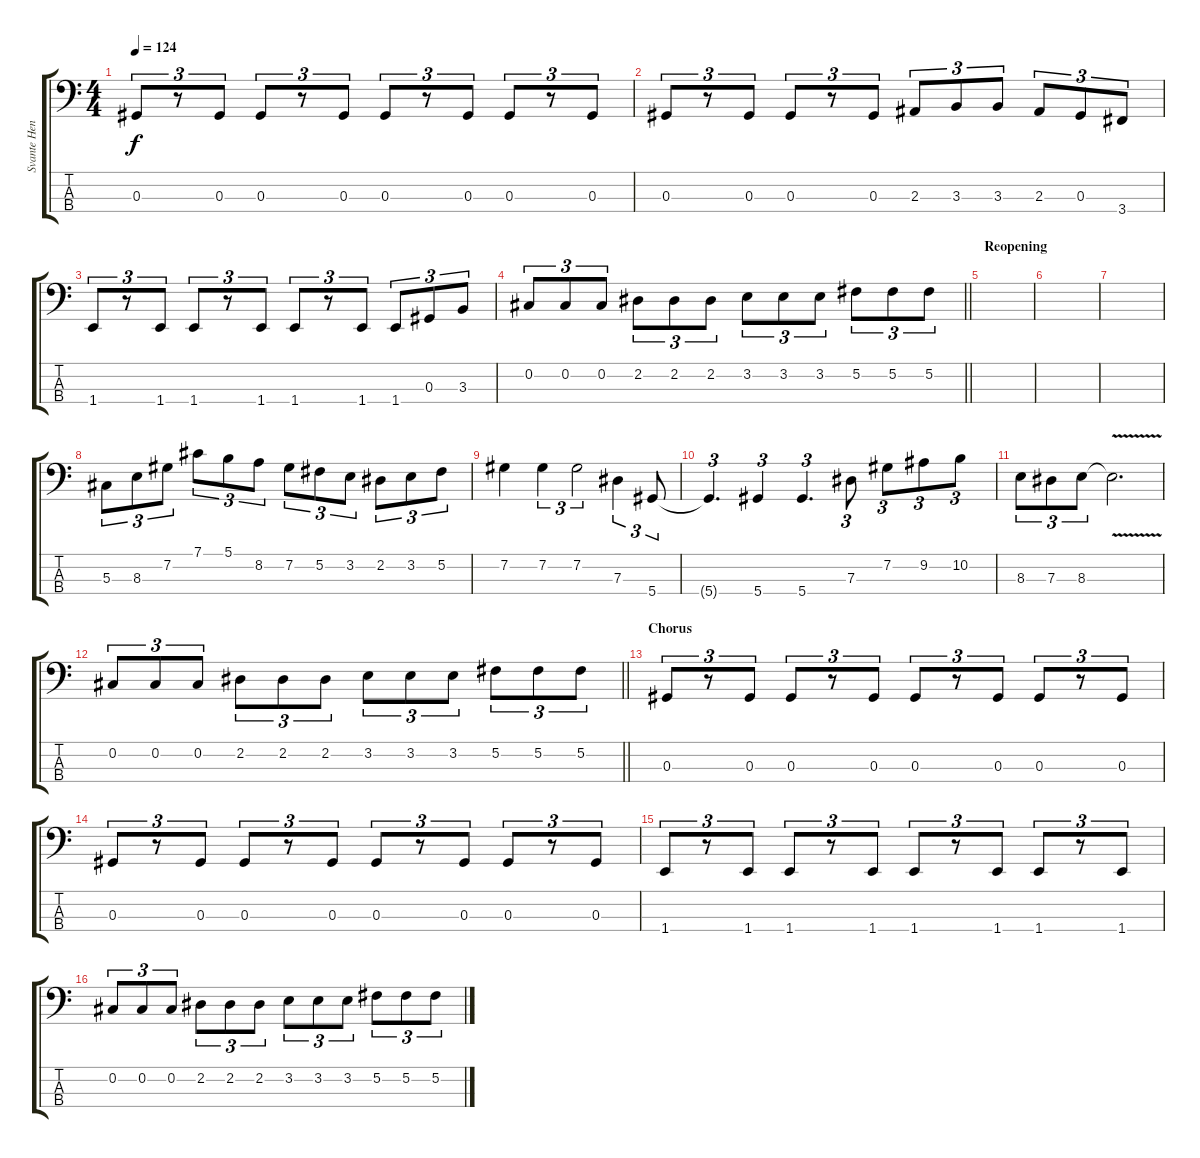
\track ("Svante Henrysson" "Svante Hen") {instrument electricbassfinger}
\staff {score tabs}
\tuning (Gb2 Db2 Ab1 Eb1) {hide}
\ts (4 4)
\tempo 124
\clef f4
\ks c
0.3.8{tu (3 2) dy f} r.8{tu (3 2)} 0.3.8{tu (3 2)} 0.3.8{tu (3 2)} r.8{tu (3 2)} 0.3.8{tu (3 2)} 0.3.8{tu (3 2)} r.8{tu (3 2)} 0.3.8{tu (3 2)} 0.3.8{tu (3 2)} r.8{tu (3 2)} 0.3.8{tu (3 2)} |
0.3.8{tu (3 2)} r.8{tu (3 2)} 0.3.8{tu (3 2)} 0.3.8{tu (3 2)} r.8{tu (3 2)} 0.3.8{tu (3 2)} 2.3.8{tu (3 2)} 3.3.8{tu (3 2)} 3.3.8{tu (3 2)} 2.3.8{tu (3 2)} 0.3.8{tu (3 2)} 3.4.8{tu (3 2)} |
1.4.8{tu (3 2)} r.8{tu (3 2)} 1.4.8{tu (3 2)} 1.4.8{tu (3 2)} r.8{tu (3 2)} 1.4.8{tu (3 2)} 1.4.8{tu (3 2)} r.8{tu (3 2)} 1.4.8{tu (3 2)} 1.4.8{tu (3 2)} 0.3.8{tu (3 2)} 3.3.8{tu (3 2)} |
\barLineRight lightlight
0.2.8{tu (3 2)} 0.2.8{tu (3 2)} 0.2.8{tu (3 2)} 2.2.8{tu (3 2)} 2.2.8{tu (3 2)} 2.2.8{tu (3 2)} 3.2.8{tu (3 2)} 3.2.8{tu (3 2)} 3.2.8{tu (3 2)} 5.2.8{tu (3 2)} 5.2.8{tu (3 2)} 5.2.8{tu (3 2)} |
\section ("" "Reopening")
|
|
|
5.3.8{tu (3 2)} 8.3.8{tu (3 2)} 7.2.8{tu (3 2)} 7.1.8{tu (3 2)} 5.1.8{tu (3 2)} 8.2.8{tu (3 2)} 7.2.8{tu (3 2)} 5.2.8{tu (3 2)} 3.2.8{tu (3 2)} 2.2.8{tu (3 2)} 3.2.8{tu (3 2)} 5.2.8{tu (3 2)} |
7.2.4 7.2.4{tu (3 2)} 7.2.2{tu (3 2)} 7.3.4{tu (3 2)} 5.4.8{tu (3 2)} |
5.4{t}.4{d tu (3 2)} 5.4.4{tu (3 2)} 5.4.4{d tu (3 2)} 7.3.8{tu (3 2)} 7.2.8{tu (3 2)} 9.2.8{tu (3 2)} 10.2.8{tu (3 2)} |
8.3.8{tu (3 2)} 7.3.8{tu (3 2)} 8.3.8{tu (3 2)} 8.3{v t}.2{d} |
\barLineRight lightlight
0.2.8{tu (3 2)} 0.2.8{tu (3 2)} 0.2.8{tu (3 2)} 2.2.8{tu (3 2)} 2.2.8{tu (3 2)} 2.2.8{tu (3 2)} 3.2.8{tu (3 2)} 3.2.8{tu (3 2)} 3.2.8{tu (3 2)} 5.2.8{tu (3 2)} 5.2.8{tu (3 2)} 5.2.8{tu (3 2)} |
\section ("" "Chorus")
0.3.8{tu (3 2)} r.8{tu (3 2)} 0.3.8{tu (3 2)} 0.3.8{tu (3 2)} r.8{tu (3 2)} 0.3.8{tu (3 2)} 0.3.8{tu (3 2)} r.8{tu (3 2)} 0.3.8{tu (3 2)} 0.3.8{tu (3 2)} r.8{tu (3 2)} 0.3.8{tu (3 2)} |
0.3.8{tu (3 2)} r.8{tu (3 2)} 0.3.8{tu (3 2)} 0.3.8{tu (3 2)} r.8{tu (3 2)} 0.3.8{tu (3 2)} 0.3.8{tu (3 2)} r.8{tu (3 2)} 0.3.8{tu (3 2)} 0.3.8{tu (3 2)} r.8{tu (3 2)} 0.3.8{tu (3 2)} |
1.4.8{tu (3 2)} r.8{tu (3 2)} 1.4.8{tu (3 2)} 1.4.8{tu (3 2)} r.8{tu (3 2)} 1.4.8{tu (3 2)} 1.4.8{tu (3 2)} r.8{tu (3 2)} 1.4.8{tu (3 2)} 1.4.8{tu (3 2)} r.8{tu (3 2)} 1.4.8{tu (3 2)} |
0.2.8{tu (3 2)} 0.2.8{tu (3 2)} 0.2.8{tu (3 2)} 2.2.8{tu (3 2)} 2.2.8{tu (3 2)} 2.2.8{tu (3 2)} 3.2.8{tu (3 2)} 3.2.8{tu (3 2)} 3.2.8{tu (3 2)} 5.2.8{tu (3 2)} 5.2.8{tu (3 2)} 5.2.8{tu (3 2)}
